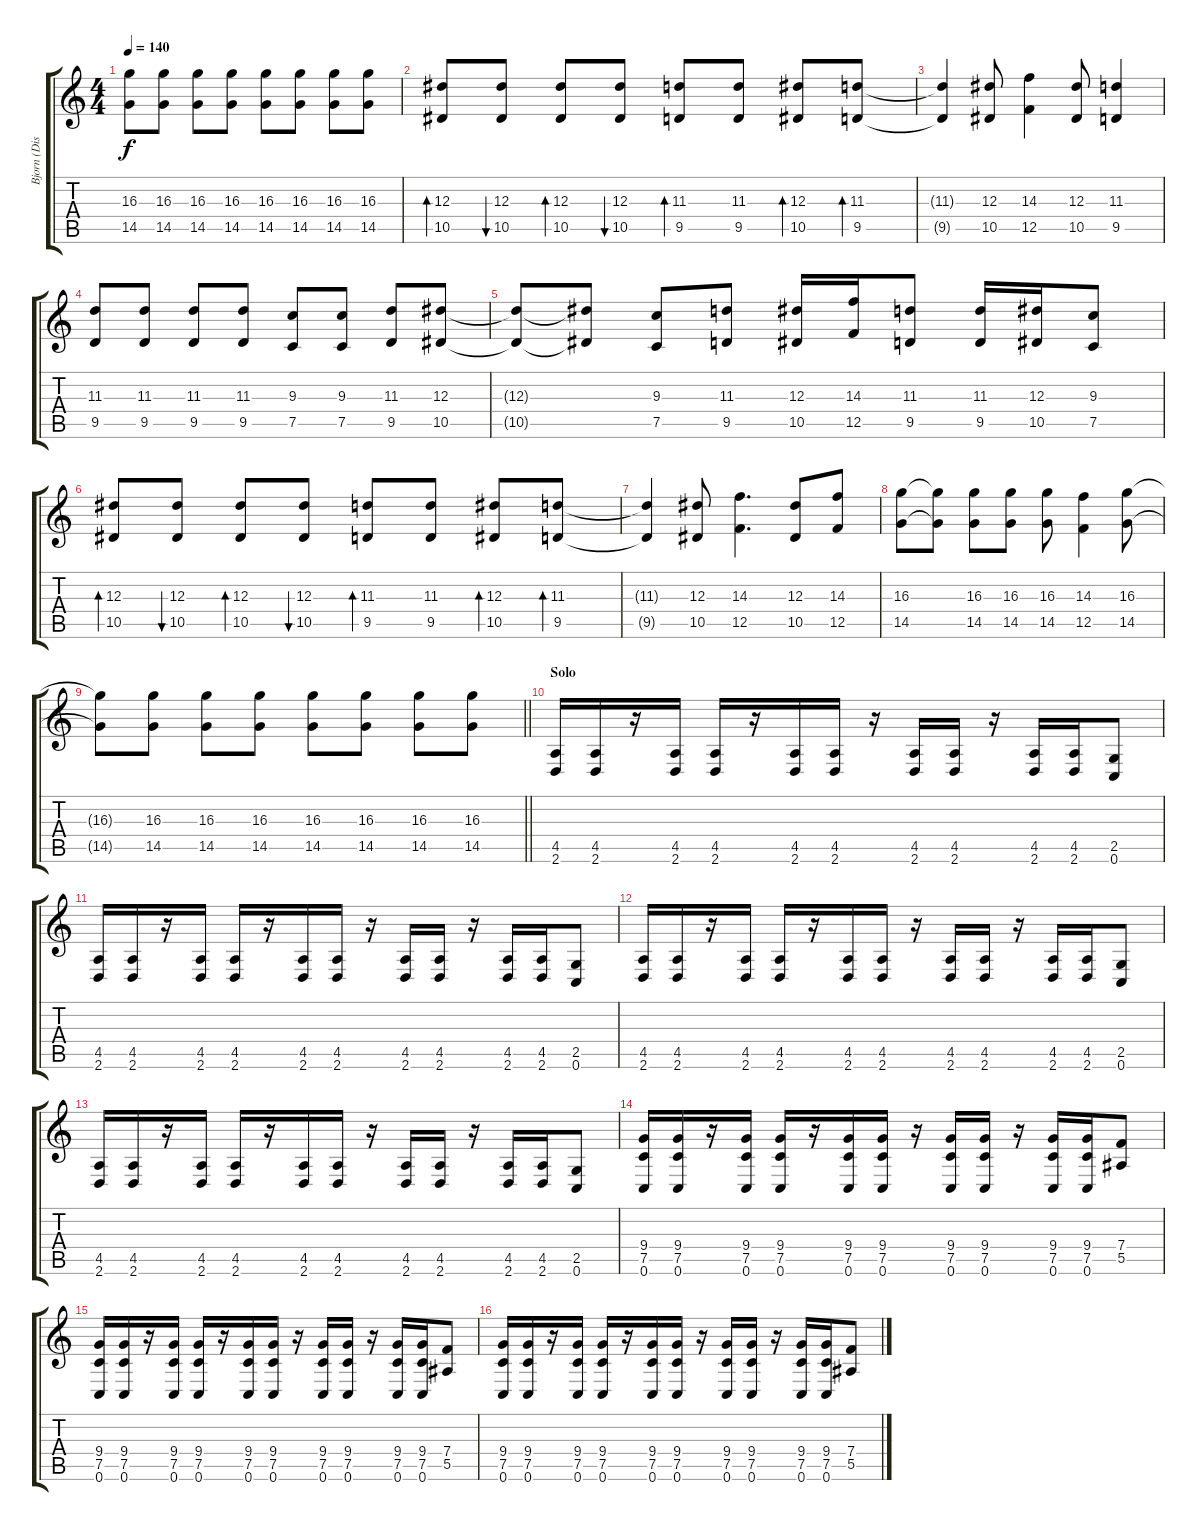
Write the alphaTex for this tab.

\track ("Bjorn (Distorted Rhythm Overdub)" "Bjorn (Dis") {instrument acousticguitarsteel}
\staff {score tabs}
\tuning (C4 G3 Eb3 Bb2 F2 C2) {hide}
\ts (4 4)
\tempo 140
\clef g2
\ks c
(16.3{t} 14.5{t}).8{dy f} (16.3 14.5).8 (16.3 14.5).8 (16.3 14.5).8 (16.3 14.5).8 (16.3 14.5).8 (16.3 14.5).8 (16.3 14.5).8 |
(12.3 10.5).8{bd 120 volume 14 balance 4 instrument distortionguitar} (12.3 10.5).8{bu 120} (12.3 10.5).8{bd 120} (12.3 10.5).8{bu 120} (11.3 9.5).8{bd 120} (11.3 9.5).8 (12.3 10.5).8{bd 120} (11.3 9.5).8{bd 120} |
(11.3{t} 9.5{t}).4 (12.3 10.5).8 (14.3 12.5).4 (12.3 10.5).8 (11.3 9.5).4 |
(11.3 9.5).8 (11.3 9.5).8 (11.3 9.5).8 (11.3 9.5).8 (9.3 7.5).8 (9.3 7.5).8 (11.3 9.5).8 (12.3 10.5).8 |
(12.3{t} 10.5{t}).8 (12.3{t} 10.5{t}).8 (9.3 7.5).8 (11.3 9.5).8 (12.3 10.5).16 (14.3 12.5).16 (11.3 9.5).8 (11.3 9.5).16 (12.3 10.5).16 (9.3 7.5).8 |
(12.3 10.5).8{bd 120 volume 14 instrument distortionguitar} (12.3 10.5).8{bu 120} (12.3 10.5).8{bd 120} (12.3 10.5).8{bu 120} (11.3 9.5).8{bd 120} (11.3 9.5).8 (12.3 10.5).8{bd 120} (11.3 9.5).8{bd 120} |
(11.3{t} 9.5{t}).4 (12.3 10.5).8 (14.3 12.5).4{d} (12.3 10.5).8 (14.3 12.5).8 |
(16.3 14.5).8 (16.3{t} 14.5{t}).8 (16.3 14.5).8 (16.3 14.5).8 (16.3 14.5).8 (14.3 12.5).4 (16.3 14.5).8 |
\barLineRight lightlight
(16.3{t} 14.5{t}).8 (16.3 14.5).8 (16.3 14.5).8 (16.3 14.5).8 (16.3 14.5).8 (16.3 14.5).8 (16.3 14.5).8 (16.3 14.5).8 |
\section ("" "Solo")
(4.5 2.6).16{volume 10} (4.5 2.6).16 r.16 (4.5 2.6).16 (4.5 2.6).16 r.16 (4.5 2.6).16 (4.5 2.6).16 r.16 (4.5 2.6).16 (4.5 2.6).16 r.16 (4.5 2.6).16 (4.5 2.6).16 (2.5 0.6).8 |
(4.5 2.6).16 (4.5 2.6).16 r.16 (4.5 2.6).16 (4.5 2.6).16 r.16 (4.5 2.6).16 (4.5 2.6).16 r.16 (4.5 2.6).16 (4.5 2.6).16 r.16 (4.5 2.6).16 (4.5 2.6).16 (2.5 0.6).8 |
(4.5 2.6).16 (4.5 2.6).16 r.16 (4.5 2.6).16 (4.5 2.6).16 r.16 (4.5 2.6).16 (4.5 2.6).16 r.16 (4.5 2.6).16 (4.5 2.6).16 r.16 (4.5 2.6).16 (4.5 2.6).16 (2.5 0.6).8 |
(4.5 2.6).16 (4.5 2.6).16 r.16 (4.5 2.6).16 (4.5 2.6).16 r.16 (4.5 2.6).16 (4.5 2.6).16 r.16 (4.5 2.6).16 (4.5 2.6).16 r.16 (4.5 2.6).16 (4.5 2.6).16 (2.5 0.6).8 |
(9.4 7.5 0.6).16 (9.4 7.5 0.6).16 r.16 (9.4 7.5 0.6).16 (9.4 7.5 0.6).16 r.16 (9.4 7.5 0.6).16 (9.4 7.5 0.6).16 r.16 (9.4 7.5 0.6).16 (9.4 7.5 0.6).16 r.16 (9.4 7.5 0.6).16 (9.4 7.5 0.6).16 (7.4 5.5).8 |
(9.4 7.5 0.6).16 (9.4 7.5 0.6).16 r.16 (9.4 7.5 0.6).16 (9.4 7.5 0.6).16 r.16 (9.4 7.5 0.6).16 (9.4 7.5 0.6).16 r.16 (9.4 7.5 0.6).16 (9.4 7.5 0.6).16 r.16 (9.4 7.5 0.6).16 (9.4 7.5 0.6).16 (7.4 5.5).8 |
(9.4 7.5 0.6).16 (9.4 7.5 0.6).16 r.16 (9.4 7.5 0.6).16 (9.4 7.5 0.6).16 r.16 (9.4 7.5 0.6).16 (9.4 7.5 0.6).16 r.16 (9.4 7.5 0.6).16 (9.4 7.5 0.6).16 r.16 (9.4 7.5 0.6).16 (9.4 7.5 0.6).16 (7.4 5.5).8
